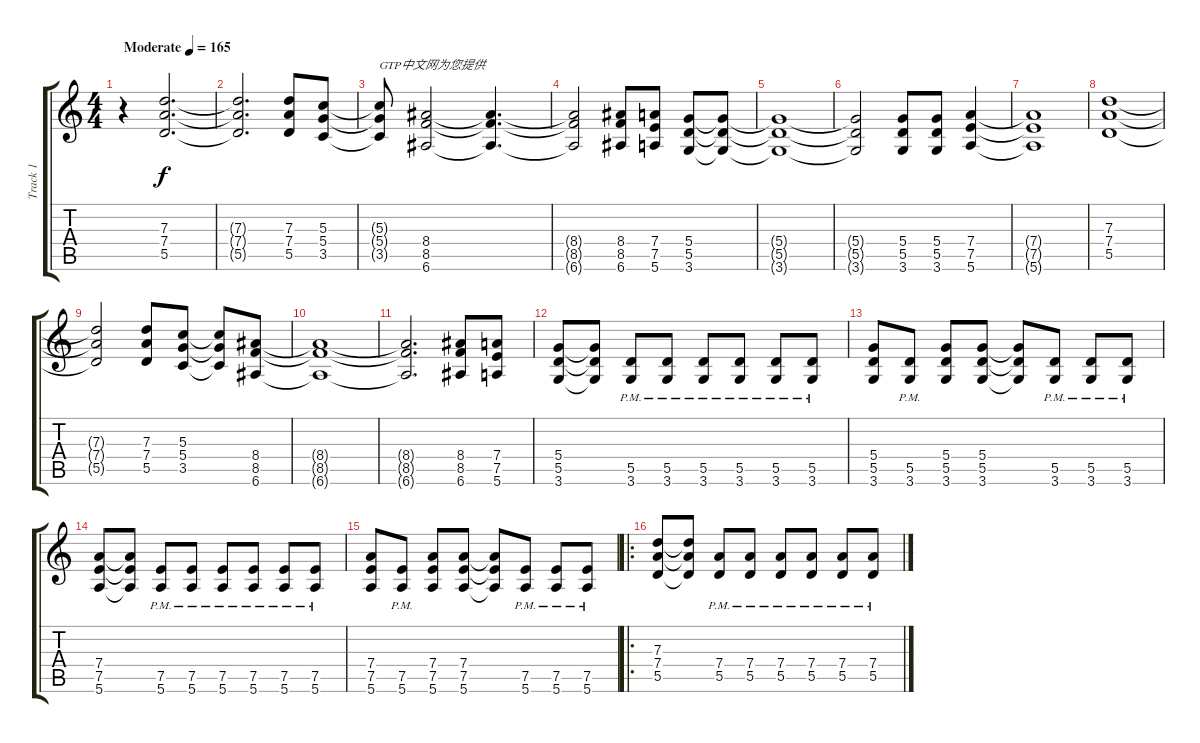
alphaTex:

\track ("Track 1" "Track 1") {instrument distortionguitar}
\staff {score tabs}
\tuning (E4 B3 G3 D3 A2 E2) {hide}
\ts (4 4)
\tempo (165 "Moderate")
\clef g2
\ks c
r.4{dy f instrument distortionguitar} (7.3 7.4 5.5).2{d} |
(7.3{t} 7.4{t} 5.5{t}).2{d} (7.3 7.4 5.5).8 (5.3 5.4 3.5).8 |
(5.3{t} 5.4{t} 3.5{t}).8{txt "GTP中文网为您提供"} (8.4 8.5 6.6).2 (8.4{t} 8.5{t} 6.6{t}).4{d} |
(8.4{t} 8.5{t} 6.6{t}).2 (8.4 8.5 6.6).8 (7.4 7.5 5.6).8 (5.4 5.5 3.6).8 (5.4{t} 5.5{t} 3.6{t}).8 |
(5.4{t} 5.5{t} 3.6{t}).1 |
(5.4{t} 5.5{t} 3.6{t}).2 (5.4 5.5 3.6).8 (5.4 5.5 3.6).8 (7.4 7.5 5.6).4 |
(7.4{t} 7.5{t} 5.6{t}).1 |
(7.3 7.4 5.5).1 |
(7.3{t} 7.4{t} 5.5{t}).2 (7.3 7.4 5.5).8 (5.3 5.4 3.5).8 (5.3{t} 5.4{t} 3.5{t}).8 (8.4 8.5 6.6).8 |
(8.4{t} 8.5{t} 6.6{t}).1 |
(8.4{t} 8.5{t} 6.6{t}).2{d} (8.4 8.5 6.6).8 (7.4 7.5 5.6).8 |
(5.4 5.5 3.6).8 (5.4{t} 5.5{t} 3.6{t}).8 (5.5{pm} 3.6{pm}).8 (5.5{pm} 3.6{pm}).8 (5.5{pm} 3.6{pm}).8 (5.5{pm} 3.6{pm}).8 (5.5{pm} 3.6{pm}).8 (5.5{pm} 3.6{pm}).8 |
(5.4 5.5 3.6).8 (5.5{pm} 3.6{pm}).8 (5.4 5.5 3.6).8 (5.4 5.5 3.6).8 (5.4{t} 5.5{t} 3.6{t}).8 (5.5{pm} 3.6{pm}).8 (5.5{pm} 3.6{pm}).8 (5.5{pm} 3.6).8 |
(7.4 7.5 5.6).8 (7.4{t} 7.5{t} 5.6{t}).8 (7.5{pm} 5.6{pm}).8 (7.5 5.6{pm}).8 (7.5{pm} 5.6{pm}).8 (7.5{pm} 5.6{pm}).8 (7.5{pm} 5.6{pm}).8 (7.5{pm} 5.6{pm}).8 |
(7.4 7.5 5.6).8 (7.5{pm} 5.6{pm}).8 (7.4 7.5 5.6).8 (7.4 7.5 5.6).8 (7.4{t} 7.5{t} 5.6{t}).8 (7.5{pm} 5.6{pm}).8 (7.5{pm} 5.6{pm}).8 (7.5{pm} 5.6).8 |
\ro
(7.3 7.4 5.5).8 (7.3{t} 7.4{t} 5.5{t}).8 (7.4{pm} 5.5{pm}).8 (7.4{pm} 5.5{pm}).8 (7.4{pm} 5.5{pm}).8 (7.4{pm} 5.5{pm}).8 (7.4{pm} 5.5{pm}).8 (7.4{pm} 5.5{pm}).8
